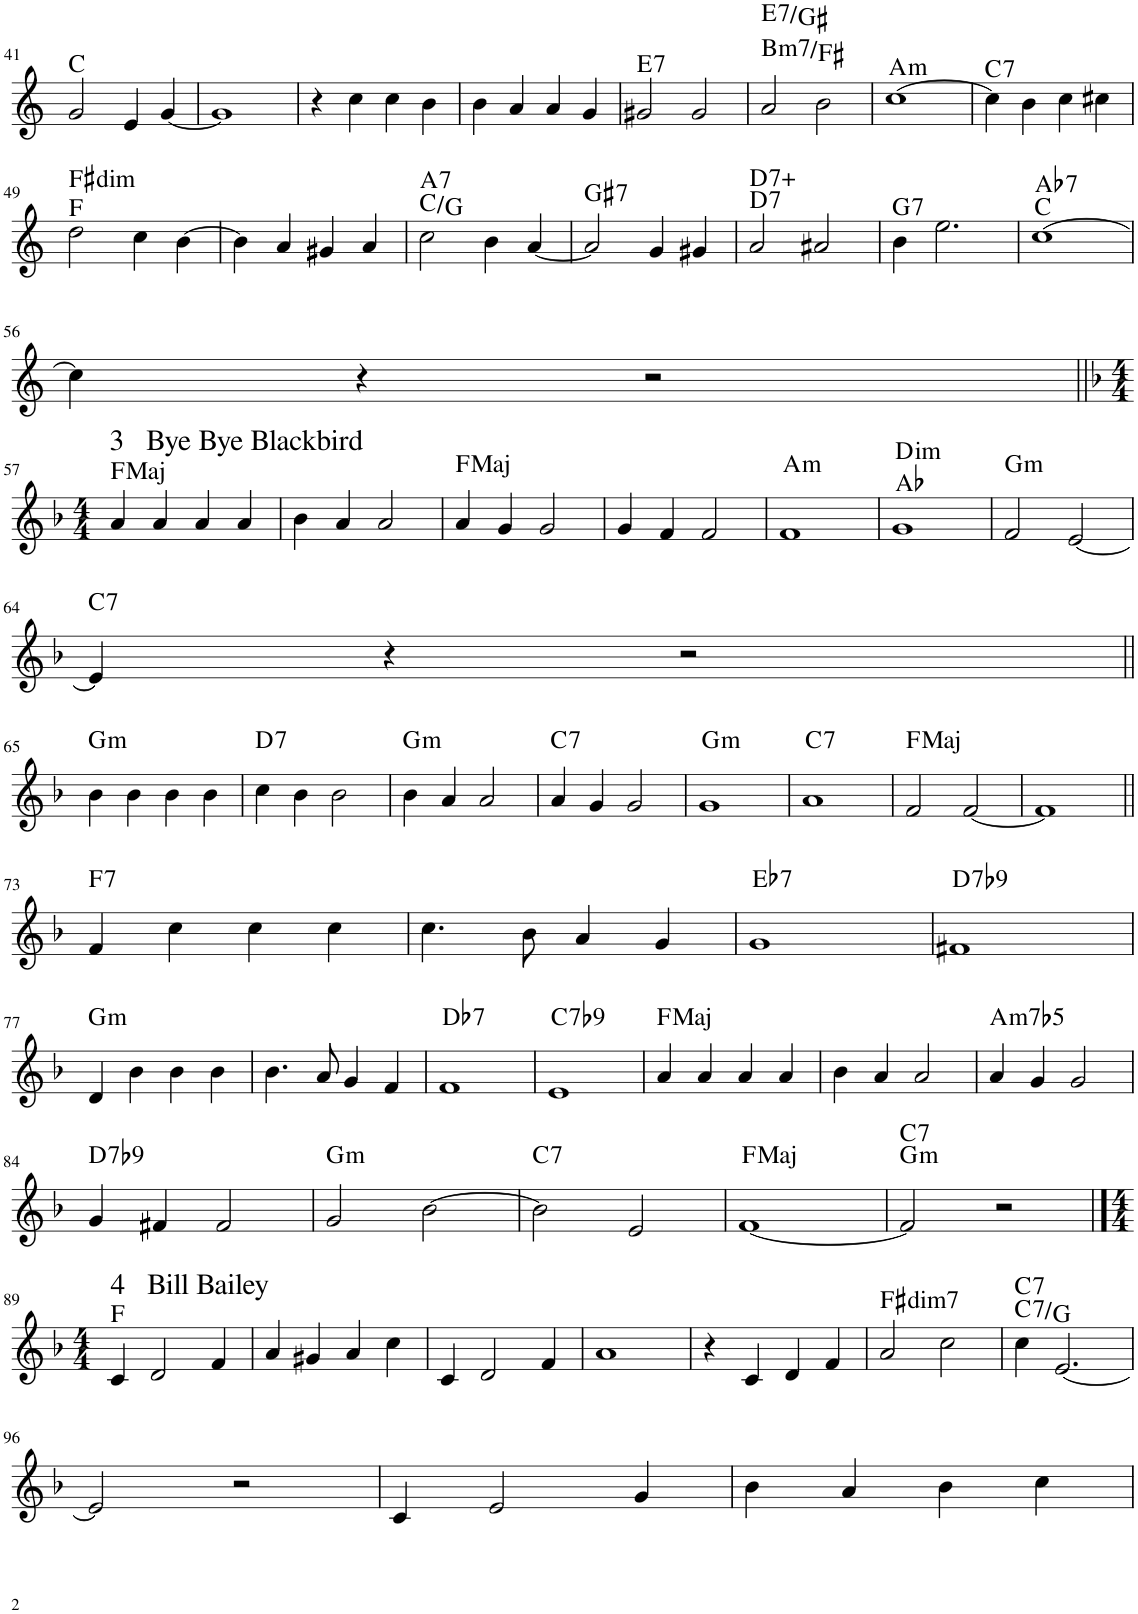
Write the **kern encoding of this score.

**kern	**harte
*part1	*part1
*staff1	*
*I"Electric Piano	*
*I'E.Pno	*
!!LO:PB:g=z
*clefG2	*
*k[]	*
*M4/4	*
=41	=41
2g/	C:maj
4e/	.
[4g/	.
=42	=42
1g]	.
=43	=43
4r	.
4cc\	.
4cc\	.
4b\	.
=44	=44
4b\	.
4a/	.
4a/	.
4g/	.
=45	=45
!	!LO:H:kt=7
2g#X/	E:7
2g#/	.
=46	=46
!	!LO:H:n=1:kt=m7
!	!LO:H:n=2:kt=7
2a/	B:min7/5 E:7/3
2b\	.
=47	=47
!	!LO:H:kt=m
[1cc	A:min
=48	=48
!	!LO:H:kt=7
4cc\]	C:7
4b\	.
4cc\	.
4cc#X\	.
!!LO:LB:g=z
=49	=49
!	!LO:H:n=2:kt=dim
2dd\	F:maj F#:dim
4cc\	.
[4b\	.
=50	=50
4b\]	.
4a/	.
4g#X/	.
4a/	.
=51	=51
!	!LO:H:n=2:kt=7
2cc\	C:maj/5 A:7
4b\	.
[4a/	.
=52	=52
!	!LO:H:kt=7
2a/]	G#:7
4g/	.
4g#X/	.
=53	=53
!	!LO:H:n=1:kt=7
!	!LO:H:n=2:kt=7+
2a/	D:7 D:aug(b7)
2a#X/	.
=54	=54
!	!LO:H:kt=7
4b\	G:7
2.ee\	.
=55	=55
!	!LO:H:n=2:kt=7
[1cc	C:maj Ab:7
!!LO:LB:g=z
=56	=56
4cc\]	.
4r	.
2r	.
!!LO:LB:g=z
=57||	=57||
*k[b-]	*
*M4/4	*
!LO:TX:a:t=3   Bye Bye Blackbird	!LO:H:kt=Maj
4a/	F:maj
4a/	.
4a/	.
4a/	.
=58	=58
4b-\	.
4a/	.
2a/	.
=59	=59
!	!LO:H:kt=Maj
4a/	F:maj
4g/	.
2g/	.
=60	=60
4g/	.
4f/	.
2f/	.
=61	=61
!	!LO:H:kt=m
1f	A:min
=62	=62
!	!LO:H:n=2:kt=im
1g	Ab:maj .
=63	=63
!	!LO:H:kt=m
2f/	G:min
[2e/	.
!!LO:LB:g=z
=64	=64
!	!LO:H:kt=7
4e/]	C:7
4r	.
2r	.
!!LO:LB:g=z
=65||	=65||
!	!LO:H:kt=m
4b-\	G:min
4b-\	.
4b-\	.
4b-\	.
=66	=66
!	!LO:H:kt=7
4cc\	D:7
4b-\	.
2b-\	.
=67	=67
!	!LO:H:kt=m
4b-\	G:min
4a/	.
2a/	.
=68	=68
!	!LO:H:kt=7
4a/	C:7
4g/	.
2g/	.
=69	=69
!	!LO:H:kt=m
1g	G:min
=70	=70
!	!LO:H:kt=7
1a	C:7
=71	=71
!	!LO:H:kt=Maj
2f/	F:maj
[2f/	.
=72	=72
1f]	.
!!LO:LB:g=z
=73||	=73||
!	!LO:H:kt=7
4f/	F:7
4cc\	.
4cc\	.
4cc\	.
=74	=74
4.cc\	.
8b-\	.
4a/	.
4g/	.
=75	=75
!	!LO:H:kt=7
1g	Eb:7
=76	=76
!	!LO:H:kt=7
1f#X	D:7(b9)
!!LO:LB:g=z
=77	=77
!	!LO:H:kt=m
4d/	G:min
4b-\	.
4b-\	.
4b-\	.
=78	=78
4.b-\	.
8a/	.
4g/	.
4f/	.
=79	=79
!	!LO:H:kt=7
1f	Db:7
=80	=80
!	!LO:H:kt=7
1e	C:7(b9)
=81	=81
!	!LO:H:kt=Maj
4a/	F:maj
4a/	.
4a/	.
4a/	.
=82	=82
4b-\	.
4a/	.
2a/	.
=83	=83
!	!LO:H:kt=m7b5
4a/	A:hdim7
4g/	.
2g/	.
!!LO:LB:g=z
=84	=84
!	!LO:H:kt=7
4g/	D:7(b9)
4f#X/	.
2f#/	.
=85	=85
!	!LO:H:kt=m
2g/	G:min
[2b-\	.
=86	=86
!	!LO:H:kt=7
2b-\]	C:7
2e/	.
=87	=87
!	!LO:H:kt=Maj
[1f	F:maj
=88	=88
!	!LO:H:n=1:kt=m
!	!LO:H:n=2:kt=7
2f/]	G:min C:7
2r	.
!!LO:LB:g=z
==89	==89
*M4/4	*
!LO:TX:a:t=4   Bill Bailey	!
4c/	F:maj
2d/	.
4f/	.
=90	=90
4a/	.
4g#X/	.
4a/	.
4cc\	.
=91	=91
4c/	.
2d/	.
4f/	.
=92	=92
1a	.
=93	=93
4r	.
4c/	.
4d/	.
4f/	.
=94	=94
!	!LO:H:kt=dim7
2a/	F#:dim7
2cc\	.
=95	=95
!	!LO:H:n=1:kt=7
!	!LO:H:n=2:kt=7
4cc\	C:7/5 C:7
[2.e/	.
!!LO:LB:g=z
=96	=96
2e/]	.
2r	.
=97	=97
4c/	.
2e/	.
4g/	.
=98	=98
4b-\	.
4a/	.
4b-\	.
4cc\	.
=	=
*-	*-
